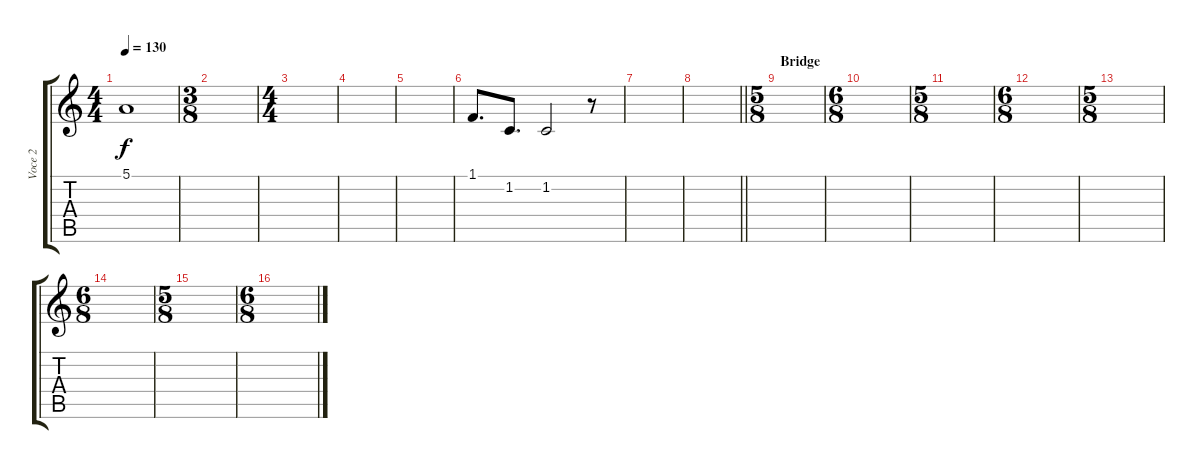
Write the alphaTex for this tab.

\track ("Voce 2" "Voce 2") {instrument lead6voice}
\staff {score tabs}
\tuning (E4 B3 G3 D3 A2 E2) {hide}
\ts (4 4)
\tempo 130
\clef g2
\ks c
5.1.1{dy f} |
\ts (3 8)
|
\ts (4 4)
|
|
|
1.1.8{d} 1.2.8{d} 1.2.2 r.8 |
|
\barLineRight lightlight
|
\ts (5 8)
\section ("" "Bridge")
|
\ts (6 8)
|
\ts (5 8)
|
\ts (6 8)
|
\ts (5 8)
|
\ts (6 8)
|
\ts (5 8)
|
\ts (6 8)
